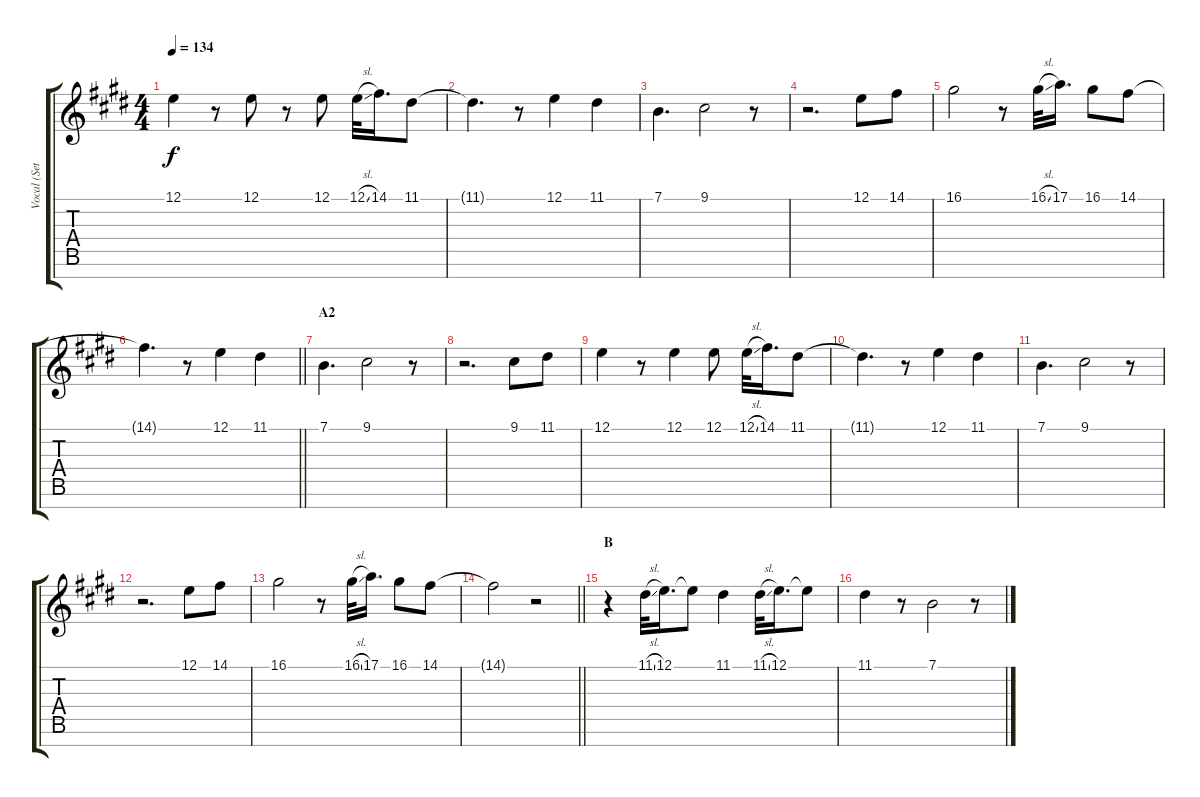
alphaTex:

\track ("Vocal (Setsuna)" "Vocal (Set") {instrument lead2sawtooth}
\staff {score tabs}
\tuning (E4 B3 G3 D3 A2 E2 B1) {hide}
\ts (4 4)
\tempo 134
\clef g2
\ks e
12.1.4{dy f} r.8 12.1.8 r.8 12.1.8 12.1{sl}.32 14.1.16{d} 11.1.8 |
11.1{t}.4{d} r.8 12.1.4 11.1.4 |
7.1.4{d} 9.1.2 r.8 |
r.2{d} 12.1.8 14.1.8 |
16.1.2 r.8 16.1{sl}.32 17.1.16{d} 16.1.8 14.1.8 |
\barLineRight lightlight
14.1{t}.4{d} r.8 12.1.4 11.1.4 |
\section ("" "A2")
7.1.4{d} 9.1.2 r.8 |
r.2{d} 9.1.8 11.1.8 |
12.1.4 r.8 12.1.4 12.1.8 12.1{sl}.32 14.1.16{d} 11.1.8 |
11.1{t}.4{d} r.8 12.1.4 11.1.4 |
7.1.4{d} 9.1.2 r.8 |
r.2{d} 12.1.8 14.1.8 |
16.1.2 r.8 16.1{sl}.32 17.1.16{d} 16.1.8 14.1.8 |
\barLineRight lightlight
14.1{t}.2 r.2 |
\section ("" "B")
r.4 11.1{sl}.32 12.1.16{d} 12.1{t}.8 11.1.4 11.1{sl}.32 12.1.16{d} 12.1{t}.8 |
11.1.4 r.8 7.1.2 r.8
